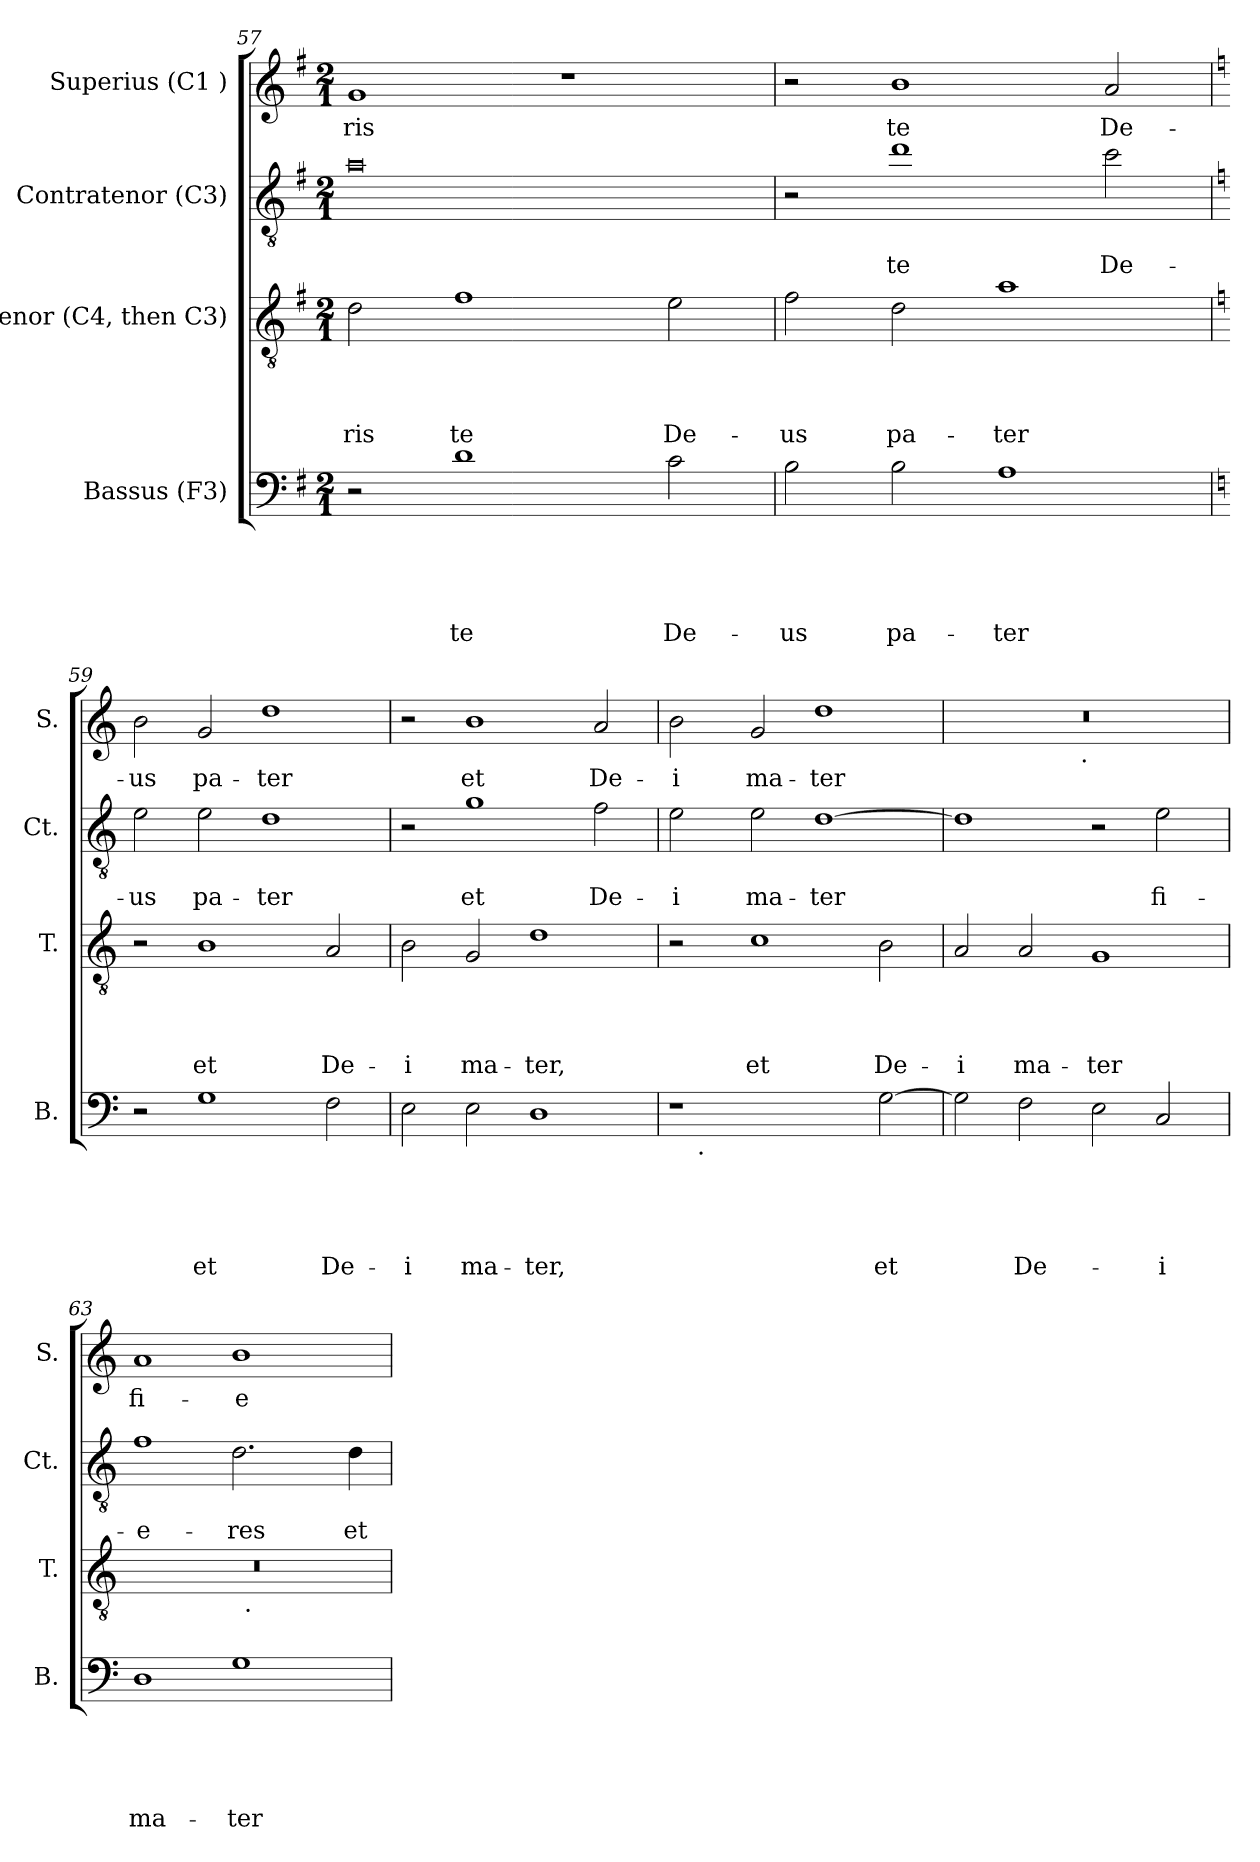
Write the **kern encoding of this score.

**kern	**text	**text	**text	**text	**text	**kern	**text	**text	**text	**text	**kern	**text	**text	**kern	**text
*part4	*part4	*part4	*part4	*part4	*part4	*part3	*part3	*part3	*part3	*part3	*part2	*part2	*part2	*part1	*part1
*staff4	*staff4	*staff4	*staff4	*staff4	*staff4	*staff3	*staff3	*staff3	*staff3	*staff3	*staff2	*staff2	*staff2	*staff1	*staff1
*I"Bassus (F3)	*	*	*	*	*	*I"Tenor (C4, then C3)	*	*	*	*	*I"Contratenor (C3)	*	*	*I"Superius (C1 )	*
*I'B.	*	*	*	*	*	*I'T.	*	*	*	*	*I'Ct.	*	*	*I'S.	*
*clefF4	*	*	*	*	*	*clefGv2	*	*	*	*	*clefGv2	*	*	*clefG2	*
*k[f#]	*	*	*	*	*	*k[f#]	*	*	*	*	*k[f#]	*	*	*k[f#]	*
*G:	*	*	*	*	*	*G:	*	*	*	*	*G:	*	*	*G:	*
*M2/1	*	*	*	*	*	*M2/1	*	*	*	*	*M2/1	*	*	*M2/1	*
=57	=57	=57	=57	=57	=57	=57	=57	=57	=57	=57	=57	=57	=57	=57	=57
!	!	!	!	!	!	!	!	!	!	!LO:LY:b	!	!	!	!	!LO:LY:b
2r	.	.	.	.	.	2d\	.	.	.	-ris	0a	.	.	1g	-ris
!	!	!	!	!	!LO:LY:b	!	!	!	!	!LO:LY:b	!	!	!	!	!
1d	.	.	.	.	te	1f#	.	.	.	te	.	.	.	.	.
.	.	.	.	.	.	.	.	.	.	.	.	.	.	1r	.
!	!	!	!	!	!LO:LY:b	!	!	!	!	!LO:LY:b	!	!	!	!	!
2c\	.	.	.	.	De-	2e\	.	.	.	De-	.	.	.	.	.
=58	=58	=58	=58	=58	=58	=58	=58	=58	=58	=58	=58	=58	=58	=58	=58
!	!	!	!	!	!LO:LY:b	!	!	!	!	!LO:LY:b	!	!	!	!	!
2B\	.	.	.	.	-us	2f#\	.	.	.	-us	2r	.	.	2r	.
!	!	!	!	!	!LO:LY:b	!	!	!	!	!LO:LY:b	!	!	!LO:LY:b	!	!LO:LY:b
2B\	.	.	.	.	pa-	2d\	.	.	.	pa-	1dd	.	te	1b	te
!	!	!	!	!	!LO:LY:b	!	!	!	!	!LO:LY:b	!	!	!	!	!
1A	.	.	.	.	-ter	1a	.	.	.	-ter	.	.	.	.	.
!	!	!	!	!	!	!	!	!	!	!	!	!	!LO:LY:b	!	!LO:LY:b
.	.	.	.	.	.	.	.	.	.	.	2cc\	.	De-	2a/	De-
!!LO:PB:g=z
=59	=59	=59	=59	=59	=59	=59	=59	=59	=59	=59	=59	=59	=59	=59	=59
*k[]	*	*	*	*	*	*k[]	*	*	*	*	*k[]	*	*	*k[]	*
*C:	*	*	*	*	*	*C:	*	*	*	*	*C:	*	*	*C:	*
!	!	!	!	!	!	!	!	!	!	!	!	!	!LO:LY:b	!	!LO:LY:b
2r	.	.	.	.	.	2r	.	.	.	.	2e\	.	-us	2b\	-us
!	!	!	!	!	!LO:LY:b	!	!	!	!	!LO:LY:b	!	!	!LO:LY:b	!	!LO:LY:b
1G	.	.	.	.	et	1B	.	.	.	et	2e\	.	pa-	2g/	pa-
!	!	!	!	!	!	!	!	!	!	!	!	!	!LO:LY:b	!	!LO:LY:b
.	.	.	.	.	.	.	.	.	.	.	1d	.	-ter	1dd	-ter
!	!	!	!	!	!LO:LY:b	!	!	!	!	!LO:LY:b	!	!	!	!	!
2F\	.	.	.	.	De-	2A/	.	.	.	De-	.	.	.	.	.
=60	=60	=60	=60	=60	=60	=60	=60	=60	=60	=60	=60	=60	=60	=60	=60
!	!	!	!	!	!LO:LY:b	!	!	!	!	!LO:LY:b	!	!	!	!	!
2E\	.	.	.	.	-i	2B\	.	.	.	-i	2r	.	.	2r	.
!	!	!	!	!	!LO:LY:b	!	!	!	!	!LO:LY:b	!	!	!LO:LY:b	!	!LO:LY:b
2E\	.	.	.	.	ma-	2G/	.	.	.	ma-	1g	.	et	1b	et
!	!	!	!	!	!LO:LY:b	!	!	!	!	!LO:LY:b	!	!	!	!	!
1D	.	.	.	.	-ter,	1d	.	.	.	-ter,	.	.	.	.	.
!	!	!	!	!	!	!	!	!	!	!	!	!	!LO:LY:b	!	!LO:LY:b
.	.	.	.	.	.	.	.	.	.	.	2f\	.	De-	2a/	De-
=61	=61	=61	=61	=61	=61	=61	=61	=61	=61	=61	=61	=61	=61	=61	=61
!	!	!	!	!	!	!	!	!	!	!	!	!	!LO:LY:b	!	!LO:LY:b
*^	*	*	*	*	*	*	*	*	*	*	*	*	*	*	*
1r	8ryy	.	.	.	.	.	2r	.	.	.	.	2e\	.	-i	2b\	-i
!	!LO:TX:b:t=.	!	!	!	!	!	!	!	!	!	!	!	!	!	!	!
.	1...ryy	.	.	.	.	.	.	.	.	.	.	.	.	.	.	.
!	!	!	!	!	!	!	!	!	!	!	!LO:LY:b	!	!	!LO:LY:b	!	!LO:LY:b
.	.	.	.	.	.	.	1c	.	.	.	et	2e\	.	ma-	2g/	ma-
!	!	!	!	!	!	!	!	!	!	!	!	!	!	!LO:LY:b	!	!LO:LY:b
2ryy	.	.	.	.	.	.	.	.	.	.	.	[>1d	.	-ter	1dd	-ter
!	!	!	!	!	!	!LO:LY:b	!	!	!	!	!LO:LY:b	!	!	!	!	!
[>2G\	.	.	.	.	.	et	2B\	.	.	.	De-	.	.	.	.	.
=62	=62	=62	=62	=62	=62	=62	=62	=62	=62	=62	=62	=62	=62	=62	=62	=62
!	!	!	!	!	!	!	!	!	!	!	!LO:LY:b	!	!	!	!	!
*v	*v	*	*	*	*	*	*	*	*	*	*	*	*	*	*^	*
2G\]	.	.	.	.	.	2A/	.	.	.	-i	1d]	.	.	0r	2ryy	.
!	!	!	!	!	!LO:LY:b	!	!	!	!	!LO:LY:b	!	!	!	!	!	!
2F\	.	.	.	.	De-	2A/	.	.	.	ma-	.	.	.	.	4...ryy	.
!	!	!	!	!	!	!	!	!	!	!	!	!	!	!	!LO:TX:b:t=.	!
.	.	.	.	.	.	.	.	.	.	.	.	.	.	.	1ryy	.
!	!	!	!	!	!	!	!	!	!	!LO:LY:b	!	!	!	!	!	!
2E\	.	.	.	.	.	1G	.	.	.	-ter	2r	.	.	.	.	.
!	!	!	!	!	!LO:LY:b	!	!	!	!	!	!	!	!LO:LY:b	!	!	!
2C/	.	.	.	.	-i	.	.	.	.	.	2e\	.	fi-	.	.	.
.	.	.	.	.	.	.	.	.	.	.	.	.	.	.	32ryy	.
!!LO:LB:g=z
=63	=63	=63	=63	=63	=63	=63	=63	=63	=63	=63	=63	=63	=63	=63	=63	=63
!	!	!	!	!	!LO:LY:b	!	!	!	!	!	!	!	!LO:LY:b:rj	!	!	!LO:LY:b
*	*	*	*	*	*	*^	*	*	*	*	*	*	*	*v	*v	*
1D	.	.	.	.	ma-	0r	1ryy	.	.	.	.	1f	.	-e-	1a	fi-
!	!	!	!	!	!LO:LY:b	!	!	!	!	!	!	!	!	!LO:LY:b	!	!LO:LY:b:rj
1G	.	.	.	.	-ter	.	32ryy	.	.	.	.	2.d\	.	-res	1b	-e-
!	!	!	!	!	!	!	!LO:TX:b:t=.	!	!	!	!	!	!	!	!	!
.	.	.	.	.	.	.	2ryy	.	.	.	.	.	.	.	.	.
.	.	.	.	.	.	.	4...ryy	.	.	.	.	.	.	.	.	.
!	!	!	!	!	!	!	!	!	!	!	!	!	!	!LO:LY:b	!	!
.	.	.	.	.	.	.	.	.	.	.	.	4d\	.	et	.	.
*	*	*	*	*	*	*v	*v	*	*	*	*	*	*	*	*	*
=	=	=	=	=	=	=	=	=	=	=	=	=	=	=	=
*-	*-	*-	*-	*-	*-	*-	*-	*-	*-	*-	*-	*-	*-	*-	*-
